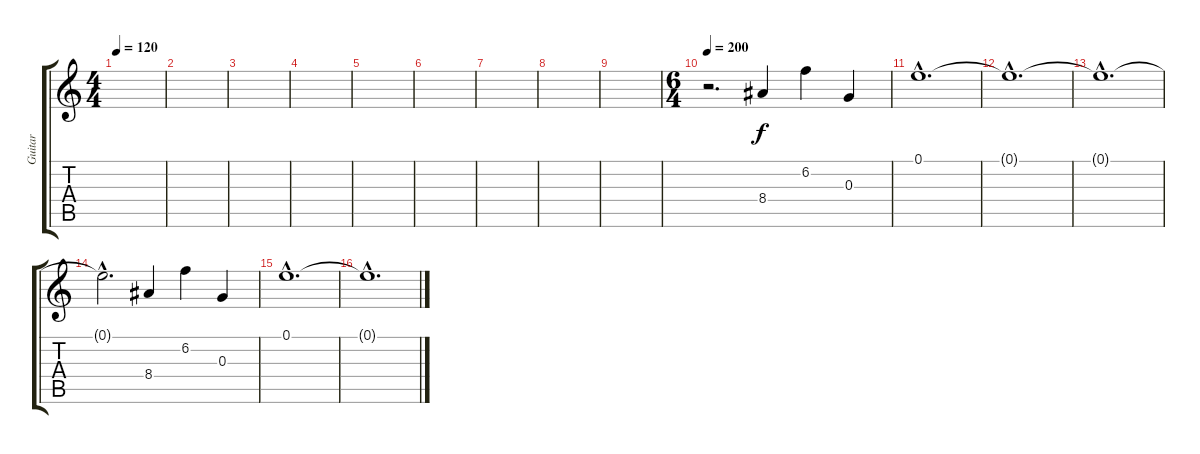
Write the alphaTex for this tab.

\track ("Guitar" "Guitar") {instrument electricguitarclean}
\staff {score tabs}
\tuning (E4 B3 G3 D3 A2 E2) {hide}
\ts (4 4)
\tempo 120
\clef g2
\ks c
|
|
|
|
|
|
|
|
|
\ts (6 4)
\tempo 200
r.2{d} 8.4.4 6.2.4 0.3.4 |
0.1{hac}.1{d} |
0.1{hac t}.1{d} |
0.1{hac t}.1{d} |
0.1{hac t}.2{d} 8.4.4 6.2.4 0.3.4 |
0.1{hac}.1{d} |
0.1{hac t}.1{d}
